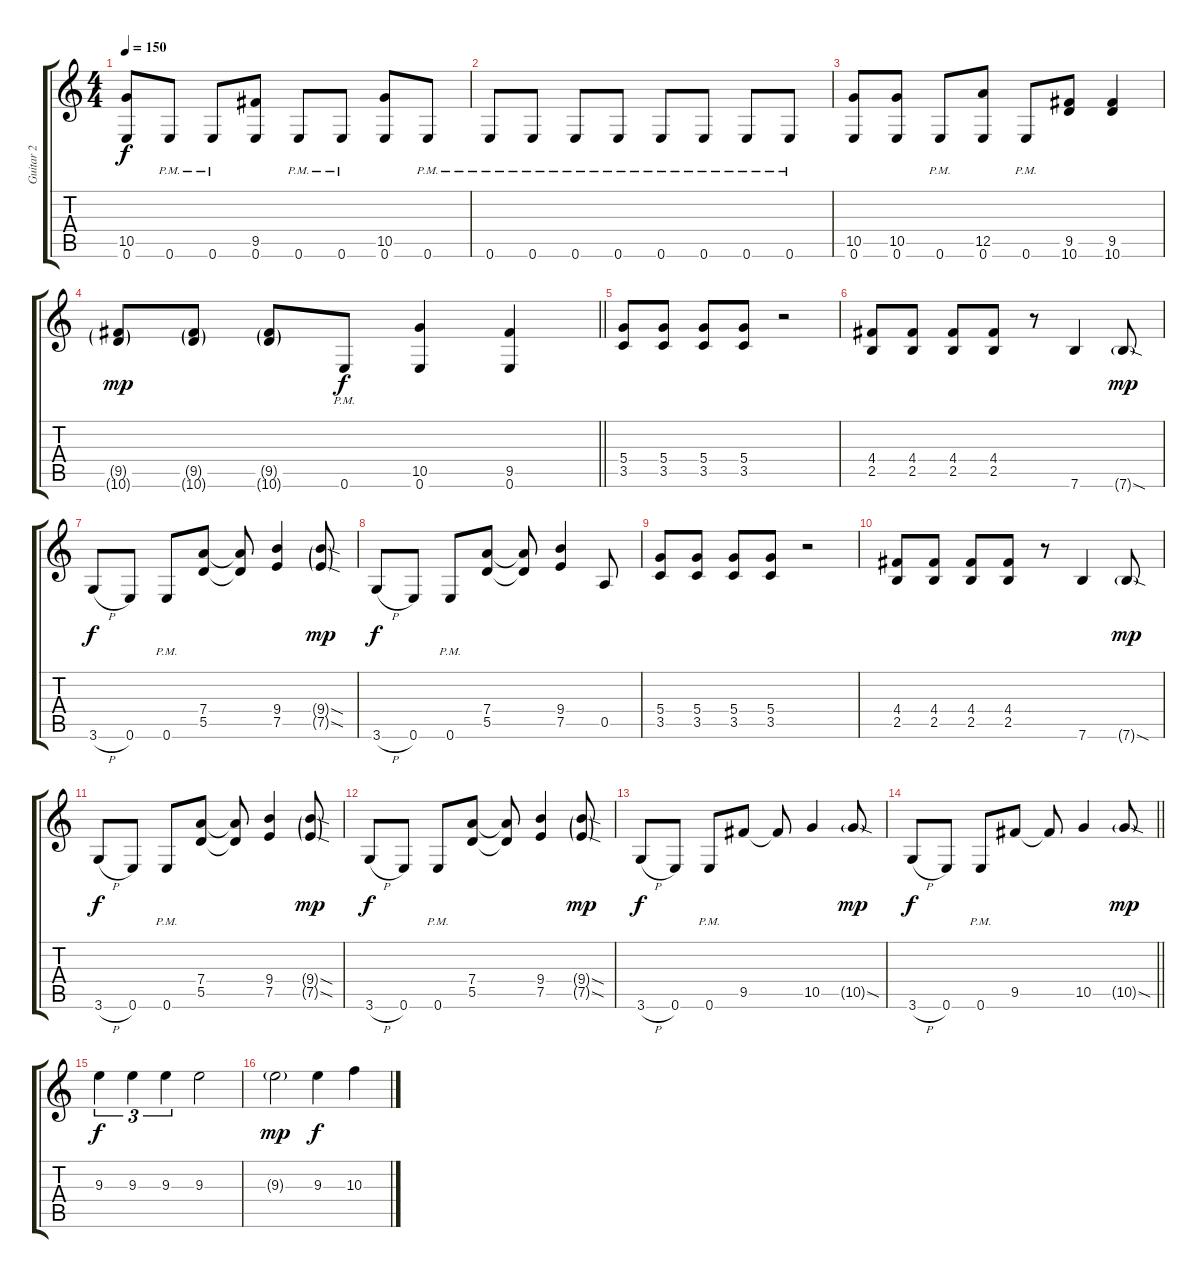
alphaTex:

\track ("Guitar 2" "Guitar 2") {instrument distortionguitar}
\staff {score tabs}
\tuning (E4 B3 G3 D3 A2 E2) {hide}
\ts (4 4)
\tempo 150
\clef g2
\ks c
(10.5 0.6).8{dy f} 0.6{pm}.8 0.6{pm}.8 (9.5 0.6).8 0.6{pm}.8 0.6{pm}.8 (10.5 0.6).8 0.6{pm}.8 |
0.6{pm}.8 0.6{pm}.8 0.6{pm}.8 0.6{pm}.8 0.6{pm}.8 0.6{pm}.8 0.6{pm}.8 0.6{pm}.8 |
(10.5 0.6).8 (10.5 0.6).8 0.6{pm}.8 (12.5 0.6).8 0.6{pm}.8 (9.5 10.6).8 (9.5 10.6).4 |
\barLineRight lightlight
(9.5{g} 10.6{g}).8{dy mp} (9.5{g} 10.6{g}).8 (9.5{g} 10.6{g}).8 0.6{pm}.8{dy f} (10.5 0.6).4 (9.5 0.6).4 |
(5.4 3.5).8 (5.4 3.5).8 (5.4 3.5).8 (5.4 3.5).8 r.2 |
(4.4 2.5).8 (4.4 2.5).8 (4.4 2.5).8 (4.4 2.5).8 r.8 7.6.4 7.6{sod g}.8{dy mp} |
3.6{h}.8{dy f} 0.6.8 0.6{pm}.8 (7.4 5.5).8 (7.4{t} 5.5{t}).8 (9.4 7.5).4 (9.4{sod g} 7.5{sod g}).8{dy mp} |
3.6{h}.8{dy f} 0.6.8 0.6{pm}.8 (7.4 5.5).8 (7.4{t} 5.5{t}).8 (9.4 7.5).4 0.5.8 |
(5.4 3.5).8 (5.4 3.5).8 (5.4 3.5).8 (5.4 3.5).8 r.2 |
(4.4 2.5).8 (4.4 2.5).8 (4.4 2.5).8 (4.4 2.5).8 r.8 7.6.4 7.6{sod g}.8{dy mp} |
3.6{h}.8{dy f} 0.6.8 0.6{pm}.8 (7.4 5.5).8 (7.4{t} 5.5{t}).8 (9.4 7.5).4 (9.4{sod g} 7.5{sod g}).8{dy mp} |
3.6{h}.8{dy f} 0.6.8 0.6{pm}.8 (7.4 5.5).8 (7.4{t} 5.5{t}).8 (9.4 7.5).4 (9.4{sod g} 7.5{sod g}).8{dy mp} |
3.6{h}.8{dy f} 0.6.8 0.6{pm}.8 9.5.8 9.5{t}.8 10.5.4 10.5{sod g}.8{dy mp} |
\barLineRight lightlight
3.6{h}.8{dy f} 0.6.8 0.6{pm}.8 9.5.8 9.5{t}.8 10.5.4 10.5{sod g}.8{dy mp} |
9.3.4{tu (3 2) dy f} 9.3.4{tu (3 2)} 9.3.4{tu (3 2)} 9.3.2 |
9.3{g}.2{dy mp} 9.3.4{dy f} 10.3.4
